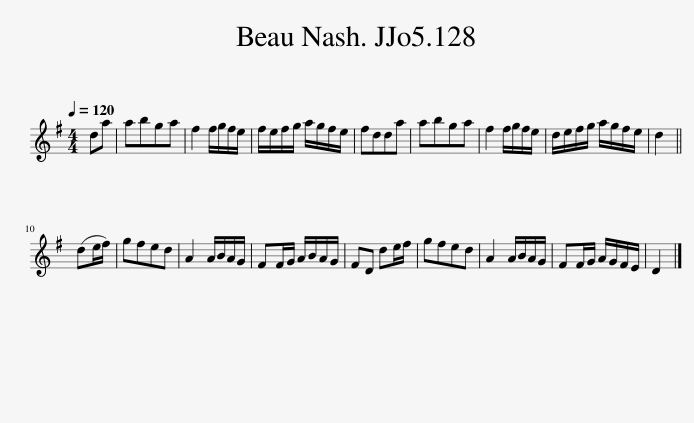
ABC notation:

X:1
L:1/8
Q:1/4=120
M:4/4
I:linebreak $
K:G
V:1 treble
V:1
 da | abga | f2 f/g/f/e/ | f/e/f/g/ a/g/f/e/ | fdda | %5
 abga | f2 f/g/f/e/ | d/e/f/g/ a/g/f/e/ | d2 ||$ (de/f/) | %10
 gfed | A2 A/B/A/G/ | FF/G/ A/B/A/G/ | FD de/f/ | gfed | %15
 A2 A/B/A/G/ | FF/G/ A/G/F/E/ | D2 |] %18
